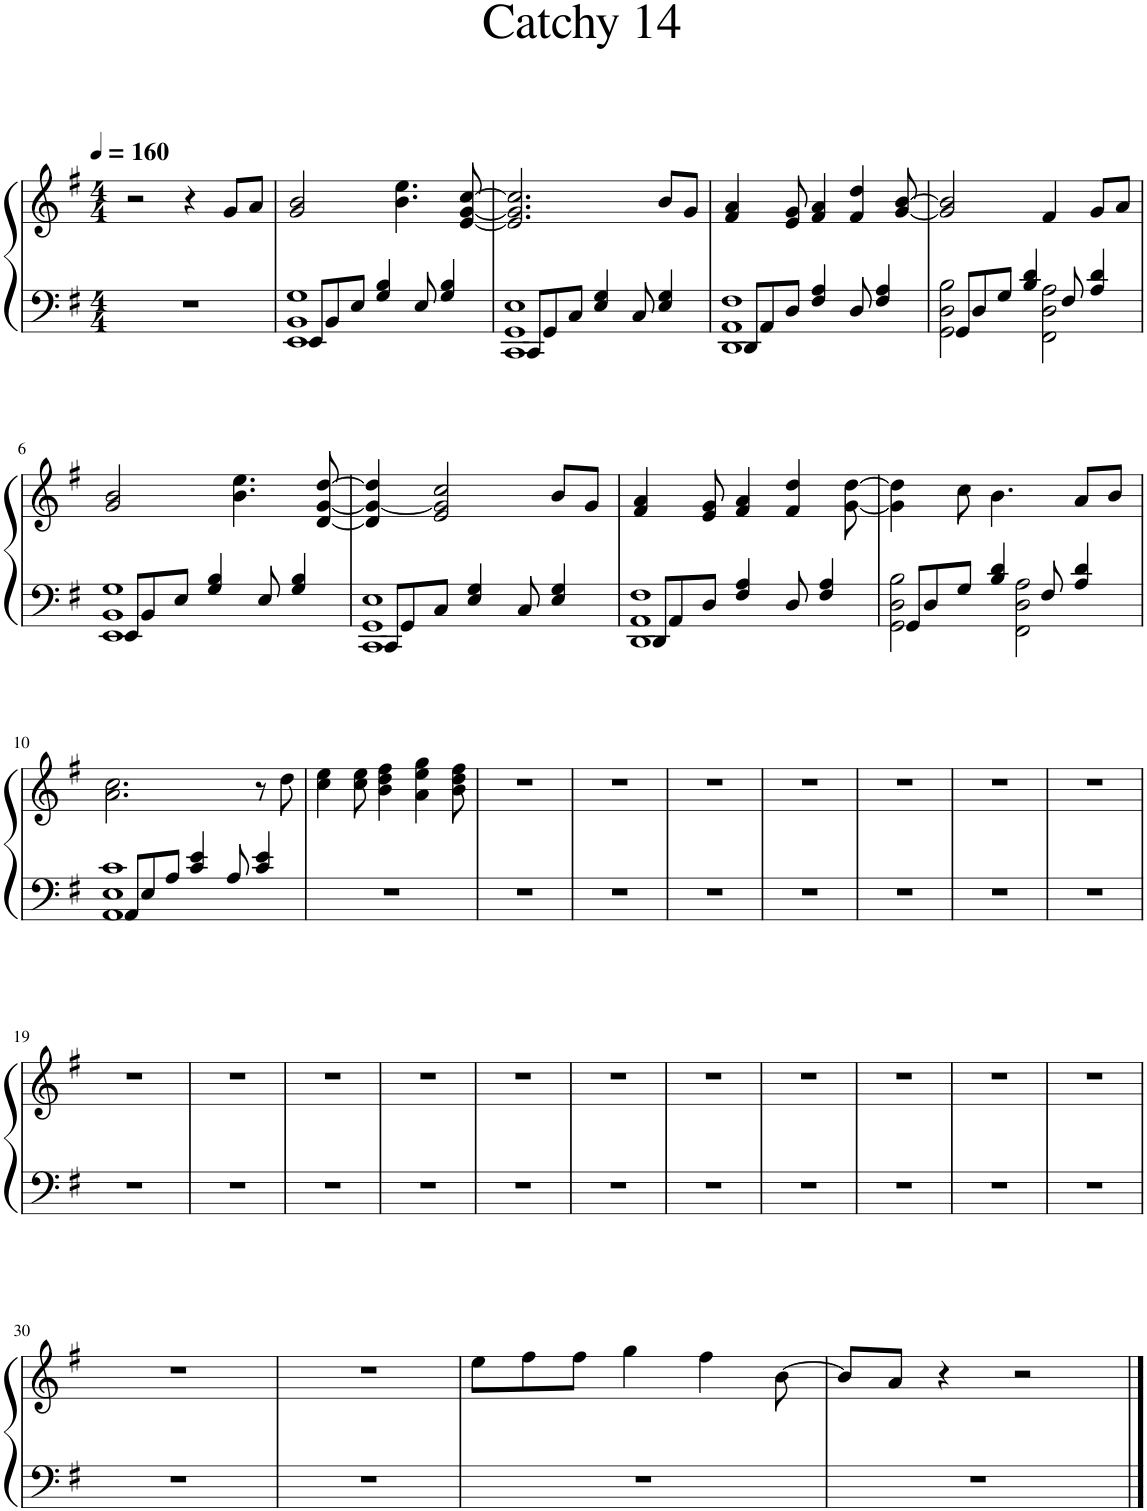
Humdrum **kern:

**kern	**kern
*part1	*part1
*staff2	*staff1
*I"Piano	*
*I'Pno.	*
*clefF4	*clefG2
*k[f#]	*k[f#]
*M4/4	*M4/4
*MM160	*MM160
=1	=1
1r	2r
.	4r
.	8g/L
.	8a/J
=2	=2
*^	*
8EE/L	1EE 1BB 1G	2g/ 2b/
8BB/	.	.
8E/J	.	.
4G/ 4B/	.	.
.	.	4.b\ 4.ee\
8E/	.	.
4G/ 4B/	.	.
.	.	[8e/ [8g/ [8cc/
=3	=3	=3
8CC/L	1CC 1GG 1E	2.e/] 2.g/] 2.cc/]
8GG/	.	.
8C/J	.	.
4E/ 4G/	.	.
8C/	.	.
4E/ 4G/	.	8b/L
.	.	8g/J
=4	=4	=4
8DD/L	1DD 1AA 1F#	4f#/ 4a/
8AA/	.	.
8D/J	.	8e/ 8g/
4F#/ 4A/	.	4f#/ 4a/
8D/	.	4f#/ 4dd/
4F#/ 4A/	.	.
.	.	[8g/ [8b/
=5	=5	=5
8GG/L	2GG\ 2D\ 2B\	2g/] 2b/]
8D/	.	.
8G/J	.	.
4B/ 4d/	.	.
.	2FF#\ 2D\ 2A\	4f#/
8F#/	.	.
4A/ 4d/	.	8g/L
.	.	8a/J
!!LO:LB:g=z
=6	=6	=6
8EE/L	1EE 1BB 1G	2g/ 2b/
8BB/	.	.
8E/J	.	.
4G/ 4B/	.	.
.	.	4.b\ 4.ee\
8E/	.	.
4G/ 4B/	.	.
.	.	[8d/ [8g/ [8dd/
=7	=7	=7
8CC/L	1CC 1GG 1E	4d/] 4g/_ 4dd/]
8GG/	.	.
8C/J	.	2e/ 2g/] 2cc/
4E/ 4G/	.	.
8C/	.	.
4E/ 4G/	.	8b/L
.	.	8g/J
=8	=8	=8
8DD/L	1DD 1AA 1F#	4f#/ 4a/
8AA/	.	.
8D/J	.	8e/ 8g/
4F#/ 4A/	.	4f#/ 4a/
8D/	.	4f#/ 4dd/
4F#/ 4A/	.	.
.	.	[8g\ [8dd\
=9	=9	=9
8GG/L	2GG\ 2D\ 2B\	4g\] 4dd\]
8D/	.	.
8G/J	.	8cc\
4B/ 4d/	.	4.b\
.	2FF#\ 2D\ 2A\	.
8F#/	.	.
4A/ 4d/	.	8a/L
.	.	8b/J
!!LO:LB:g=z
=10	=10	=10
8AA/L	1AA 1E 1c	2.a\ 2.cc\
8E/	.	.
8A/J	.	.
4c/ 4e/	.	.
8A/	.	.
4c/ 4e/	.	8r
.	.	8dd\
*v	*v	*
=11	=11
1r	4cc\ 4ee\
.	8cc\ 8ee\
.	4b\ 4dd\ 4ff#\
.	4a\ 4ee\ 4gg\
.	8b\ 8dd\ 8ff#\
=12	=12
1r	1r
=13	=13
1r	1r
=14	=14
1r	1r
=15	=15
1r	1r
=16	=16
1r	1r
=17	=17
1r	1r
=18	=18
1r	1r
!!LO:LB:g=z
=19	=19
1r	1r
=20	=20
1r	1r
=21	=21
1r	1r
=22	=22
1r	1r
=23	=23
1r	1r
=24	=24
1r	1r
=25	=25
1r	1r
=26	=26
1r	1r
=27	=27
1r	1r
=28	=28
1r	1r
=29	=29
1r	1r
!!LO:LB:g=z
=30	=30
1r	1r
=31	=31
1r	1r
=32	=32
1r	8ee\L
.	8ff#\
.	8ff#\J
.	4gg\
.	4ff#\
.	[8b\
=33	=33
1r	8b/L]
.	8a/J
.	4r
.	2r
==	==
*-	*-
